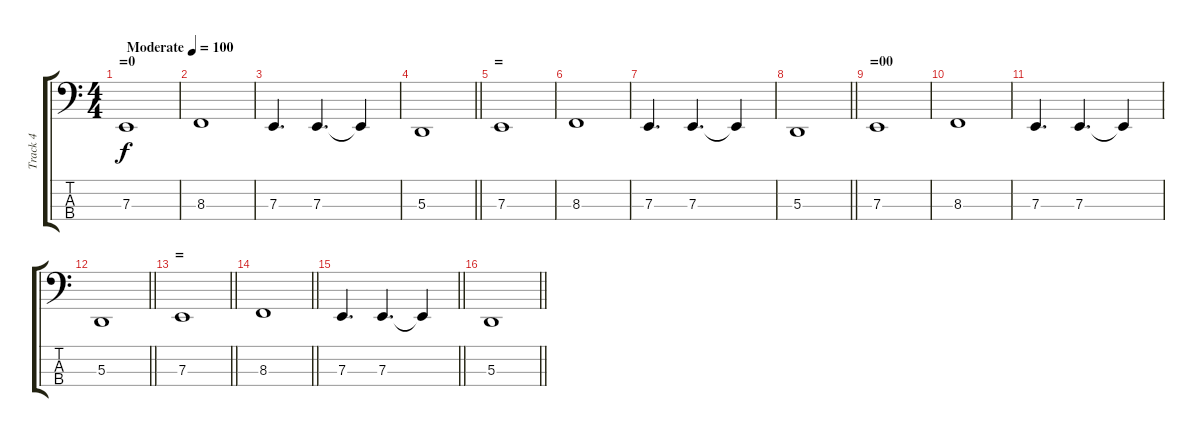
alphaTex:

\track ("Track 4" "Track 4") {instrument lead2sawtooth}
\staff {score tabs}
\tuning (G2 D2 A1 E1) {hide}
\ts (4 4)
\section ("" "=0")
\tempo (100 "Moderate")
\clef f4
\ks c
7.3.1{dy f instrument lead2sawtooth} |
8.3.1 |
7.3.4{d} 7.3.4{d} 7.3{t}.4 |
\barLineRight lightlight
5.3.1 |
\section ("" "=")
7.3.1 |
8.3.1 |
7.3.4{d} 7.3.4{d} 7.3{t}.4 |
\barLineRight lightlight
5.3.1 |
\section ("" "=00")
7.3.1 |
8.3.1 |
7.3.4{d} 7.3.4{d} 7.3{t}.4 |
\barLineRight lightlight
5.3.1 |
\section ("" "=")
\barLineRight lightlight
7.3.1 |
\barLineRight lightlight
8.3.1 |
\barLineRight lightlight
7.3.4{d} 7.3.4{d} 7.3{t}.4 |
\barLineRight lightlight
5.3.1
